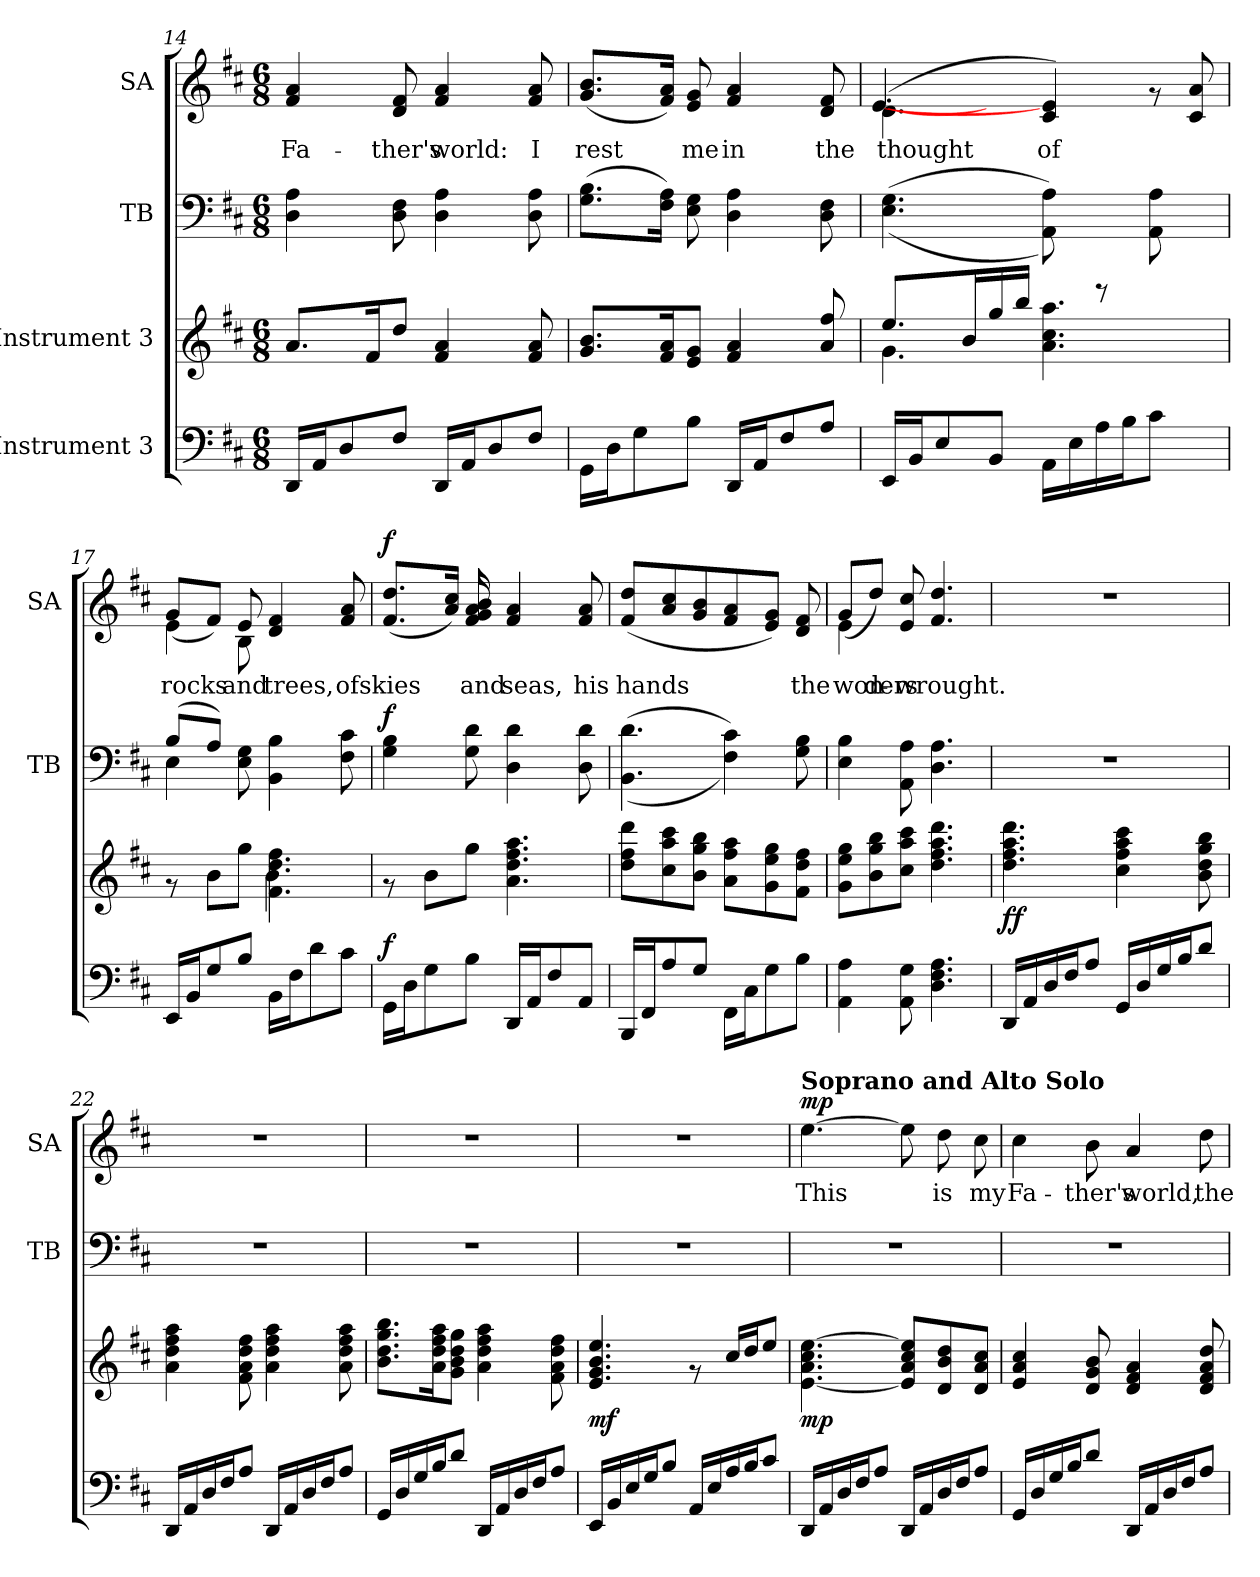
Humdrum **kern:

**kern	**dynam	**kern	**dynam	**kern	**dynam	**kern	**text	**dynam
*part4	*part4	*part3	*part3	*part2	*part2	*part1	*part1	*part1
*staff4	*staff4	*staff3	*staff3	*staff2	*staff2	*staff1	*staff1	*staff1
*I"Instrument 3	*	*I"Instrument 3	*	*I"TB	*	*I"SA	*	*
*	*	*	*	*I'TB	*	*I'SA	*	*
!!LO:LB:g=z
*clefF4	*	*clefG2	*	*clefF4	*	*clefG2	*	*
*k[f#c#]	*	*k[f#c#]	*	*k[f#c#]	*	*k[f#c#]	*	*
*D:	*	*D:	*	*D:	*	*D:	*	*
*M6/8	*	*M6/8	*	*M6/8	*	*M6/8	*	*
=14	=14	=14	=14	=14	=14	=14	=14	=14
!	!	!	!	!	!	!	!LO:LY:b:cj	!
16DD/L	.	8.a/L	.	4D\ 4A\	.	4a/ 4f#/	Fa-	.
16AA/	.	.	.	.	.	.	.	.
8D/	.	.	.	.	.	.	.	.
.	.	16f#/	.	.	.	.	.	.
!	!	!	!	!	!	!	!LO:LY:b:cj	!
8F#/J	.	8dd/J	.	8F#\ 8D\	.	8f#/ 8d/	-ther's	.
!	!	!	!	!	!	!	!LO:LY:b:cj	!
16DD/L	.	4a/ 4f#/	.	4A\ 4D\	.	4f#/ 4a/	world:	.
16AA/	.	.	.	.	.	.	.	.
8D/	.	.	.	.	.	.	.	.
!	!	!	!	!	!	!	!LO:LY:b:cj	!
8F#/J	.	8a/ 8f#/	.	8A\ 8D\	.	8a/ 8f#/	I	.
=15	=15	=15	=15	=15	=15	=15	=15	=15
!	!	!	!	!	!	!	!LO:LY:b:cj	!
16GG\L	.	8.g/ 8.b/L	.	(>8.B\ 8.G\L	.	(<8.b/ 8.g/L	rest	.
16D\	.	.	.	.	.	.	.	.
8G\	.	.	.	.	.	.	.	.
!	!	!	!	!	!	!	!LO:LY:b:cj	!
.	.	16a/ 16f#/	.	16A\ 16F#\J)	.	16a/ 16f#/J)	.	.
!	!	!	!	!	!	!	!LO:LY:b:cj	!
8B\J	.	8e/ 8g/J	.	8E\ 8G\	.	8g/ 8e/	me	.
!	!	!	!	!	!	!	!LO:LY:b:cj	!
16DD/L	.	4f#/ 4a/	.	4D\ 4A\	.	4a/ 4f#/	in	.
16AA/	.	.	.	.	.	.	.	.
8F#/	.	.	.	.	.	.	.	.
!	!	!	!	!	!	!	!LO:LY:b:cj	!
8A/J	.	8ff#/ 8a/	.	8F#\ 8D\	.	8f#/ 8d/	the	.
=16	=16	=16	=16	=16	=16	=16	=16	=16
*	*	*^	*	*	*	*^	*	*
!	!	!	!	!	!	!	!	!	!LO:LY:b:cj	!
16EE/L	.	8.ee/L	4.g\	.	(>(<4.G\ 4.E\	.	(<4.d'>\	[>4e/	thought	.
16BB/	.	.	.	.	.	.	.	.	.	.
8E/	.	.	.	.	.	.	.	.	.	.
.	.	16b/	.	.	.	.	.	.	.	.
8BB/J	.	16gg/	.	.	.	.	.	2ryy	.	.
.	.	16bb/J	.	.	.	.	.	.	.	.
!	!	!	!	!	!	!	!	!	!LO:LY:b:cj	!
16AA\L	.	8ryy	4.aa\ 4.cc#\ 4.a\	.	8A\ 8AA\))	.	4e/] 4c#/)	.	of	.
16E\	.	.	.	.	.	.	.	.	.	.
16A\	.	4.ryy	.	.	8rCCC	.	.	.	.	.
16B\	.	.	.	.	.	.	.	.	.	.
8c#\J	.	.	.	.	8A\ 8AA\	.	8rf	.	.	.
!	!	!	!	!	!	!	!	!	!LO:LY:b:cj	!
8ryy	.	.	8ryy	.	8ryy	.	8a/ 8c#/	8ryy	.	.
!!LO:PB:g=z	!!
=17	=17	=17	=17	=17	=17	=17	=17	=17	=17	=17
*	*	*	*	*	*^	*	*	*	*	*
!	!	!	!	!	!	!	!	!	!	!LO:LY:b:cj	!
16EE/L	.	8rf	4.ryy	.	(>8B/L	4E\	.	4e\	(>8g/L	rocks	.
16BB/	.	.	.	.	.	.	.	.	.	.	.
!	!	!	!	!	!	!	!	!	!	!LO:LY:b:cj	!
8G/	.	8b\L	.	.	8A/J)	.	.	.	8f#/J)	.	.
!	!	!	!	!	!	!	!	!	!	!LO:LY:b:cj	!
8B/J	.	8gg\J	.	.	2ryy	8G\ 8E\	.	8B\	8e/	and	.
!	!	!	!	!	!	!	!	!	!	!LO:LY:b:cj	!
16BB\L	.	4.dd\ 4.f#\ 4.ff#\	4b\	.	.	4B\ 4BB\	.	4d/ 4f#/	4.ryy	trees,	.
16F#\	.	.	.	.	.	.	.	.	.	.	.
8d\	.	.	.	.	.	.	.	.	.	.	.
!	!	!	!	!	!	!	!	!	!	!LO:LY:b:cj	!
8c#\J	.	.	8ryy	.	.	8c#\ 8F#\	.	8a/ 8f#/	.	ofskies	.
*	*	*	*	*	*	*	*	*v	*v	*	*
=18	=18	=18	=18	=18	=18	=18	=18	=18	=18	=18
!	!LO:DY:a	!	!	!	!	!	!LO:DY:a	!	!LO:LY:b:cj	!LO:DY:a
*	*	*v	*v	*	*	*	*	*	*	*
*	*	*	*	*v	*v	*	*	*	*
16GG\L	f	8rf	.	4G\ 4B\	f	(<8.dd/ 8.f#/L	.	f
16D\	.	.	.	.	.	.	.	.
8G\	.	8b\L	.	.	.	.	.	.
!	!	!	!	!	!	!	!LO:LY:b:cj	!
.	.	.	.	.	.	16cc#/ 16a/J)	.	.
!	!	!	!	!	!	!	!LO:LY:b:cj	!
8B\J	.	8gg\J	.	8G\ 8d\	.	16b/ 16a/ 16f#/ 16g/	and	.
.	.	.	.	.	.	16ryy	.	.
!	!	!	!	!	!	!	!LO:LY:b:cj	!
16DD/L	.	4.aa\ 4.ff#\ 4.dd\ 4.a\	.	4D\ 4d\	.	4a/ 4f#/	seas,	.
16AA/	.	.	.	.	.	.	.	.
8F#/	.	.	.	.	.	.	.	.
!	!	!	!	!	!	!	!LO:LY:b:cj	!
8AA/J	.	.	.	8d\ 8D\	.	8a/ 8f#/	his	.
=19	=19	=19	=19	=19	=19	=19	=19	=19
!	!	!	!	!	!	!	!LO:LY:b:cj	!
16BBB/L	.	8ff#\ 8dd\ 8ddd\L	.	(>(<4.d\ 4.BB\	.	(>8dd/ 8f#/L	hands	.
16FF#/	.	.	.	.	.	.	.	.
!	!	!	!	!	!	!	!LO:LY:b:cj	!
8A/	.	8aa\ 8cc#\ 8ccc#\	.	.	.	8cc#/ 8a/	.	.
!	!	!	!	!	!	!	!LO:LY:b:cj	!
8G/J	.	8bb\ 8gg\ 8b\J	.	.	.	8b/ 8g/	.	.
!	!	!	!	!	!	!	!LO:LY:b:cj	!
16FF#\L	.	8aa\ 8ff#\ 8a\L	.	4c#\ 4F#\))	.	8a/ 8f#/	.	.
16C#\	.	.	.	.	.	.	.	.
!	!	!	!	!	!	!	!LO:LY:b:cj	!
8G\	.	8gg\ 8ee\ 8g\	.	.	.	8g/ 8e/J)	.	.
!	!	!	!	!	!	!	!LO:LY:b:cj	!
8B\J	.	8ff#\ 8dd\ 8f#\J	.	8G\ 8B\	.	8f#/ 8d/	the	.
=20	=20	=20	=20	=20	=20	=20	=20	=20
*	*	*	*	*	*	*^	*	*
!	!	!	!	!	!	!	!	!LO:LY:b:cj	!
4AA\ 4A\	.	8gg\ 8ee\ 8g\L	.	4E\ 4B\	.	4e\	(>8g/L	won-	.
!	!	!	!	!	!	!	!	!LO:LY:b:cj	!
.	.	8bb\ 8gg\ 8b\	.	.	.	.	8dd/J)	-ders	.
!	!	!	!	!	!	!	!	!LO:LY:b:cj	!
8G\ 8AA\	.	8ccc#\ 8cc#\ 8aa\J	.	8AA\ 8A\	.	8e/ 8cc#/	2ryy	wrought.	.
!	!	!	!	!	!	!	!	!LO:LY:b:cj	!
4.A\ 4.F#\ 4.D\	.	4.ddd\ 4.aa\ 4.ff#\ 4.dd\	.	4.A\ 4.D\	.	4.dd/ 4.f#/	.	.	.
*	*	*	*	*	*	*v	*v	*	*
!!LO:PB:g=z
=21	=21	=21	=21	=21	=21	=21	=21	=21
!	!	!	!LO:DY:b	!	!	!	!	!
16DD/L	.	4.aa\ 4.ff#\ 4.dd\ 4.ddd\	ff	2.r	.	2.r	.	.
16AA/	.	.	.	.	.	.	.	.
16D/	.	.	.	.	.	.	.	.
16F#/	.	.	.	.	.	.	.	.
8A/J	.	.	.	.	.	.	.	.
16GG/L	.	4ccc#\ 4aa\ 4ff#\ 4cc#\	.	.	.	.	.	.
16D/	.	.	.	.	.	.	.	.
16G/	.	.	.	.	.	.	.	.
16B/	.	.	.	.	.	.	.	.
8d/J	.	8gg\ 8dd\ 8b\ 8bb\	.	.	.	.	.	.
=22	=22	=22	=22	=22	=22	=22	=22	=22
16DD/L	.	4aa\ 4ff#\ 4dd\ 4a\	.	2.r	.	2.r	.	.
16AA/	.	.	.	.	.	.	.	.
16D/	.	.	.	.	.	.	.	.
16F#/	.	.	.	.	.	.	.	.
8A/J	.	8ff#\ 8dd\ 8f#\ 8a\	.	.	.	.	.	.
16DD/L	.	4ff#\ 4dd\ 4a\ 4aa\	.	.	.	.	.	.
16AA/	.	.	.	.	.	.	.	.
16D/	.	.	.	.	.	.	.	.
16F#/	.	.	.	.	.	.	.	.
8A/J	.	8ff#\ 8dd\ 8a\ 8aa\	.	.	.	.	.	.
=23	=23	=23	=23	=23	=23	=23	=23	=23
16GG/L	.	8.gg\ 8.dd\ 8.b\ 8.bb\L	.	2.r	.	2.r	.	.
16D/	.	.	.	.	.	.	.	.
16G/	.	.	.	.	.	.	.	.
16B/	.	16ff#\ 16dd\ 16a\ 16aa\	.	.	.	.	.	.
8d/J	.	8gg\ 8dd\ 8g\ 8b\J	.	.	.	.	.	.
16DD/L	.	4aa\ 4ff#\ 4a\ 4dd\	.	.	.	.	.	.
16AA/	.	.	.	.	.	.	.	.
16D/	.	.	.	.	.	.	.	.
16F#/	.	.	.	.	.	.	.	.
8A/J	.	8ff#\ 8dd\ 8a\ 8f#\	.	.	.	.	.	.
=24	=24	=24	=24	=24	=24	=24	=24	=24
!	!	!	!LO:DY:b	!	!	!	!	!
16EE/L	.	4.ee/ 4.b/ 4.g/ 4.e/	mf	2.r	.	2.r	.	.
16BB/	.	.	.	.	.	.	.	.
16E/	.	.	.	.	.	.	.	.
16G/	.	.	.	.	.	.	.	.
8B/J	.	.	.	.	.	.	.	.
16AA/L	.	8rf	.	.	.	.	.	.
16E/	.	.	.	.	.	.	.	.
16A/	.	16cc#/L	.	.	.	.	.	.
16B/	.	16dd/	.	.	.	.	.	.
8c#/J	.	8ee/J	.	.	.	.	.	.
!!LO:LB:g=z
=25	=25	=25	=25	=25	=25	=25	=25	=25
!	!	!	!	!	!	!LO:TX:a:B:t=Soprano and Alto Solo	!	!
!	!	!	!LO:DY:b	!	!	!	!LO:LY:b:cj	!LO:DY:a
16DD/L	.	[>4.ee\ 4.a\ [<4.e\ 4.cc#\	mp	2.r	.	[>4.ee\	This	mp
16AA/	.	.	.	.	.	.	.	.
16D/	.	.	.	.	.	.	.	.
16F#/	.	.	.	.	.	.	.	.
8A/J	.	.	.	.	.	.	.	.
!	!	!	!	!	!	!	!LO:LY:b:cj	!
16DD/L	.	8ee/] 8cc#/ 8e/] 8a/L	.	.	.	8ee\]	.	.
16AA/	.	.	.	.	.	.	.	.
!	!	!	!	!	!	!	!LO:LY:b:cj	!
16D/	.	8dd/ 8d/ 8b/	.	.	.	8dd\	is	.
16F#/	.	.	.	.	.	.	.	.
!	!	!	!	!	!	!	!LO:LY:b:cj	!
8A/J	.	8cc#/ 8a/ 8d/J	.	.	.	8cc#\	my	.
=26	=26	=26	=26	=26	=26	=26	=26	=26
!	!	!	!	!	!	!	!LO:LY:b:cj	!
16GG/L	.	4cc#/ 4a/ 4e/	.	2.r	.	4cc#\	Fa-	.
16D/	.	.	.	.	.	.	.	.
16G/	.	.	.	.	.	.	.	.
16B/	.	.	.	.	.	.	.	.
!	!	!	!	!	!	!	!LO:LY:b:cj	!
8d/J	.	8g/ 8d/ 8b/	.	.	.	8b\	-ther's	.
!	!	!	!	!	!	!	!LO:LY:b:cj	!
16DD/L	.	4a/ 4f#/ 4d/	.	.	.	4a/	world,	.
16AA/	.	.	.	.	.	.	.	.
16D/	.	.	.	.	.	.	.	.
16F#/	.	.	.	.	.	.	.	.
!	!	!	!	!	!	!	!LO:LY:b:cj	!
8A/J	.	8dd/ 8a/ 8d/ 8f#/	.	.	.	8dd\	the	.
=	=	=	=	=	=	=	=	=
*-	*-	*-	*-	*-	*-	*-	*-	*-
